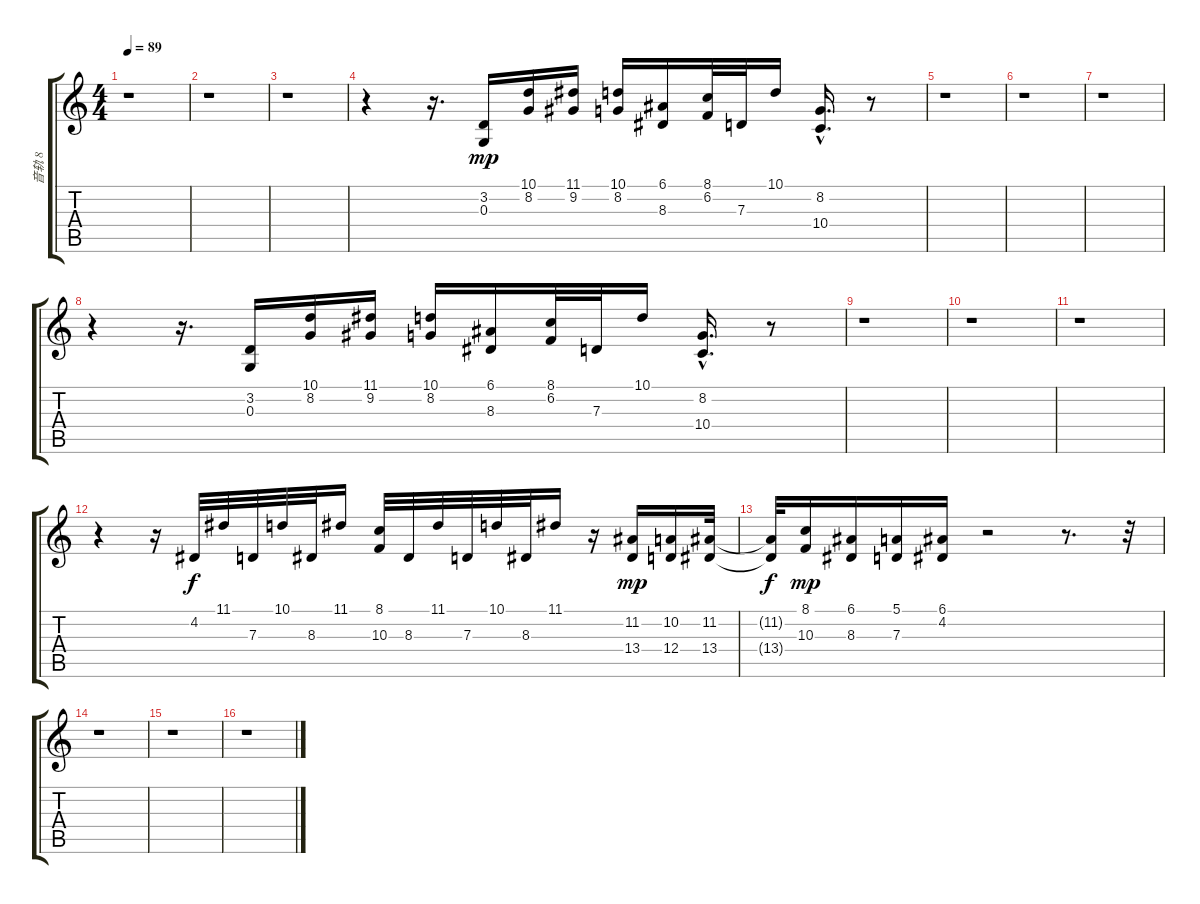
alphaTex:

\track ("音轨 8" "音轨 8") {instrument brasssection}
\staff {score tabs}
\tuning (E4 B3 G3 D3 A2 E2) {hide}
\ts (4 4)
\tempo 89
\clef g2
\ks c
r.1{dy mp} |
r.1 |
r.1 |
r.4 r.16{d} (3.2 0.3).16 (10.1 8.2).16 (11.1 9.2).16 (10.1 8.2).16 (6.1 8.3).16 (8.1 6.2).32 7.3.32 10.1.16 (8.2{hac} 10.4{hac}).16{d} r.8 |
r.1 |
r.1 |
r.1 |
r.4 r.16{d} (3.2 0.3).16 (10.1 8.2).16 (11.1 9.2).16 (10.1 8.2).16 (6.1 8.3).16 (8.1 6.2).32 7.3.32 10.1.16 (8.2{hac} 10.4{hac}).16{d} r.8 |
r.1 |
r.1 |
r.1 |
r.4 r.16 4.2.32{dy f balance 12} 11.1.32 7.3.32 10.1.32 8.3.32 11.1.16 (8.1 10.3).32 8.3.32 11.1.32 7.3.32 10.1.32 8.3.32 11.1.16 r.16 (11.2 13.4).16{dy mp balance 3} (10.2 12.4).16 (11.2 13.4).32 |
(11.2{t} 13.4{t}).32{dy f} (8.1 10.3).16{dy mp} (6.1 8.3).16 (5.1 7.3).16 (6.1 4.2).16 r.2 r.8{d} r.32 |
r.1 |
r.1 |
r.1
